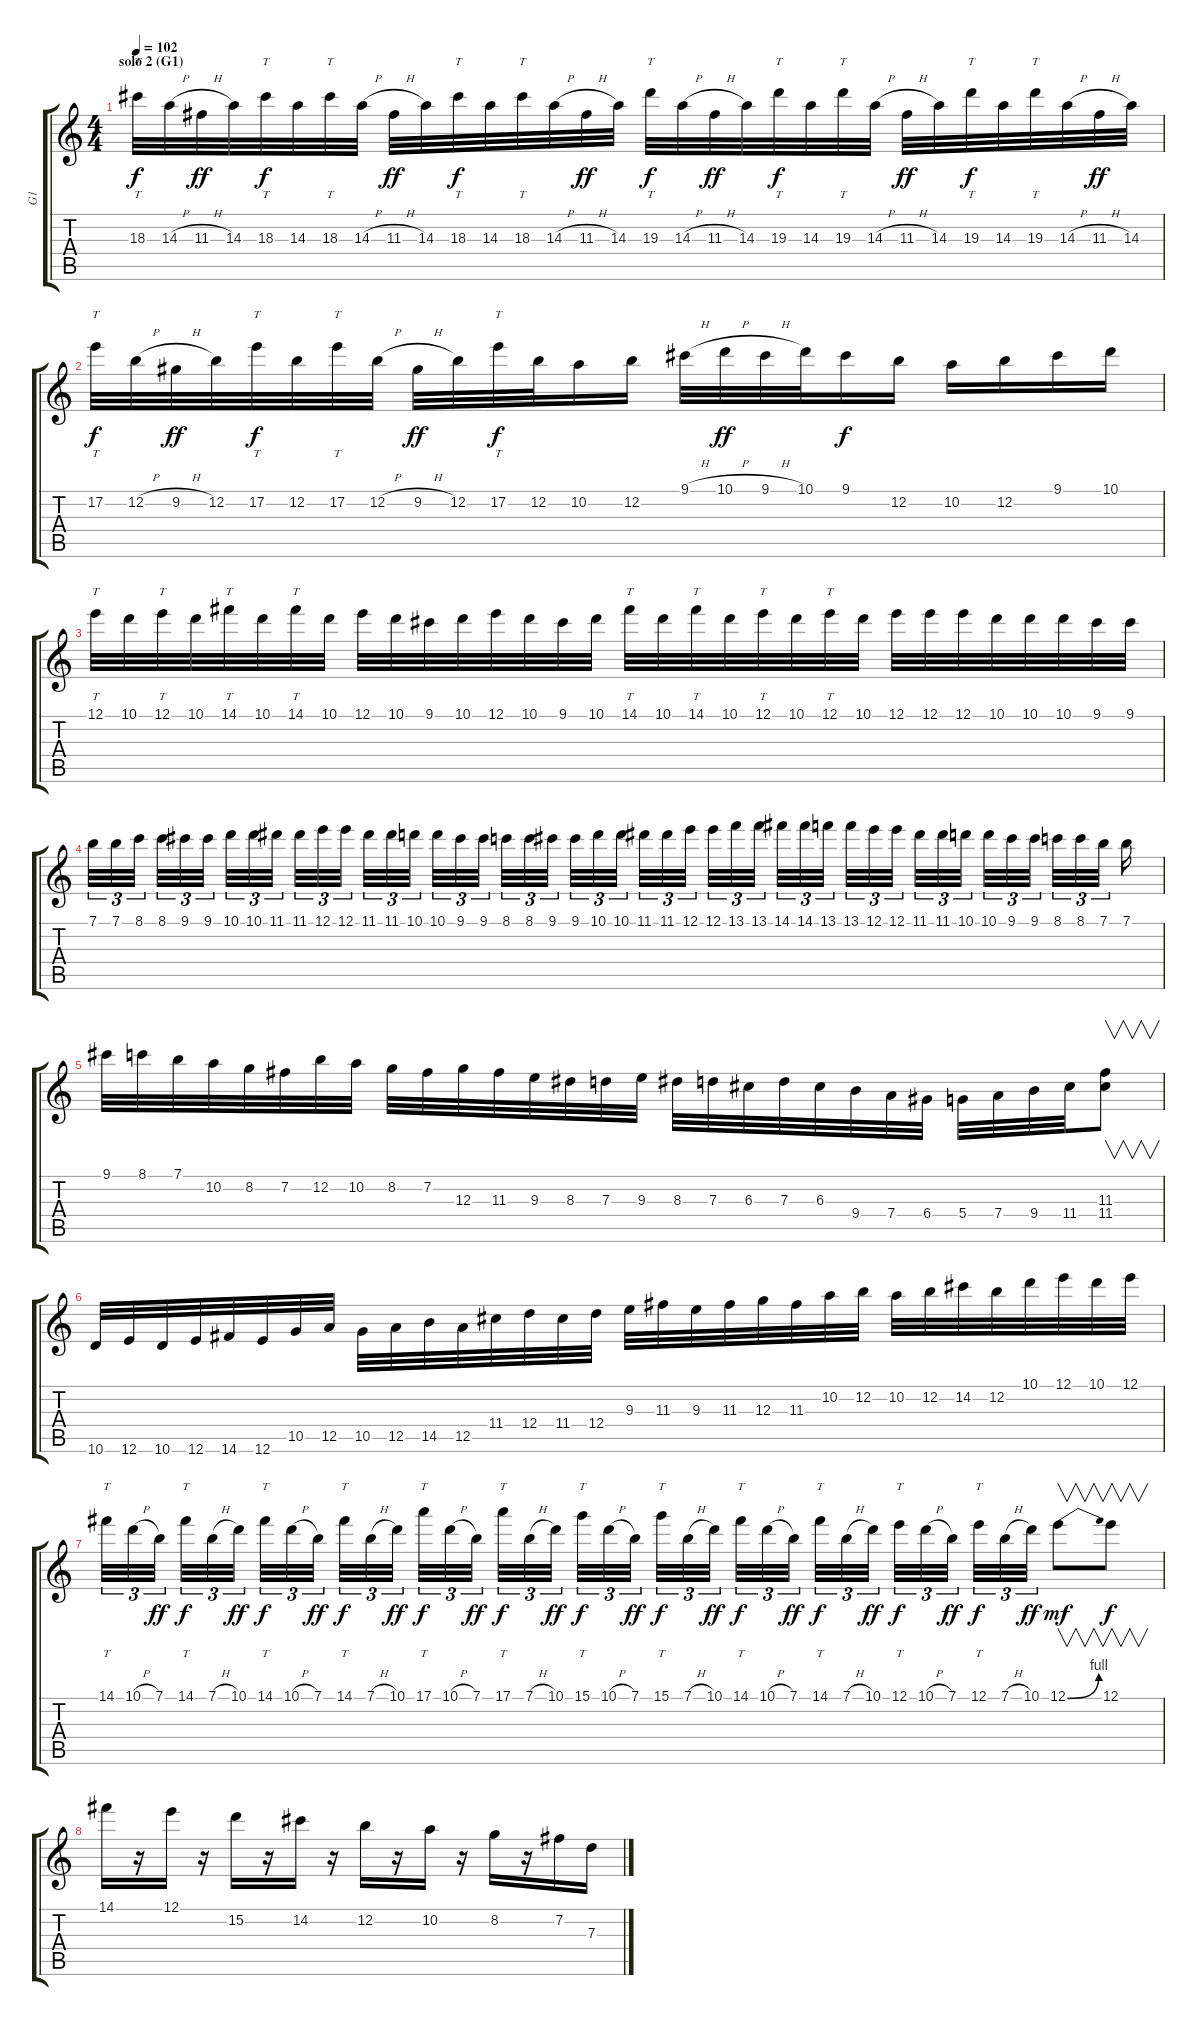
\track ("G1" "G1") {instrument distortionguitar}
\staff {score tabs}
\tuning (E4 B3 G3 D3 A2 E2) {hide}
\ts (4 4)
\section ("" "solo 2 (G1)")
\tempo 102
\clef g2
\ks c
18.3.32{tt dy f} 14.3{h}.32 11.3{h}.32{dy ff} 14.3.32 18.3.32{tt dy f} 14.3.32 18.3.32{tt} 14.3{h}.32 11.3{h}.32{dy ff} 14.3.32 18.3.32{tt dy f} 14.3.32 18.3.32{tt} 14.3{h}.32 11.3{h}.32{dy ff} 14.3.32 19.3.32{tt dy f} 14.3{h}.32 11.3{h}.32{dy ff} 14.3.32 19.3.32{tt dy f} 14.3.32 19.3.32{tt} 14.3{h}.32 11.3{h}.32{dy ff} 14.3.32 19.3.32{tt dy f} 14.3.32 19.3.32{tt} 14.3{h}.32 11.3{h}.32{dy ff} 14.3.32 |
17.2.32{tt dy f} 12.2{h}.32 9.2{h}.32{dy ff} 12.2.32 17.2.32{tt dy f} 12.2.32 17.2.32{tt} 12.2{h}.32 9.2{h}.32{dy ff} 12.2.32 17.2.32{tt dy f} 12.2.32 10.2.16 12.2.16 9.1{h}.32 10.1{h}.32{dy ff} 9.1{h}.32 10.1.32 9.1.16{dy f} 12.2.16 10.2.16 12.2.16 9.1.16 10.1.16 |
12.1.32{tt} 10.1.32 12.1.32{tt} 10.1.32 14.1.32{tt} 10.1.32 14.1.32{tt} 10.1.32 12.1.32 10.1.32 9.1.32 10.1.32 12.1.32 10.1.32 9.1.32 10.1.32 14.1.32{tt} 10.1.32 14.1.32{tt} 10.1.32 12.1.32{tt} 10.1.32 12.1.32{tt} 10.1.32 12.1.32 12.1.32 12.1.32 10.1.32 10.1.32 10.1.32 9.1.32 9.1.32 |
7.1.32{tu (3 2) balance 13} 7.1.32{tu (3 2)} 8.1.32{tu (3 2)} 8.1.32{tu (3 2)} 9.1.32{tu (3 2)} 9.1.32{tu (3 2)} 10.1.32{tu (3 2)} 10.1.32{tu (3 2)} 11.1.32{tu (3 2)} 11.1.32{tu (3 2)} 12.1.32{tu (3 2)} 12.1.32{tu (3 2)} 11.1.32{tu (3 2)} 11.1.32{tu (3 2)} 10.1.32{tu (3 2)} 10.1.32{tu (3 2)} 9.1.32{tu (3 2)} 9.1.32{tu (3 2)} 8.1.32{tu (3 2)} 8.1.32{tu (3 2)} 9.1.32{tu (3 2)} 9.1.32{tu (3 2)} 10.1.32{tu (3 2)} 10.1.32{tu (3 2)} 11.1.32{tu (3 2) balance 3} 11.1.32{tu (3 2)} 12.1.32{tu (3 2)} 12.1.32{tu (3 2)} 13.1.32{tu (3 2)} 13.1.32{tu (3 2)} 14.1.32{tu (3 2)} 14.1.32{tu (3 2)} 13.1.32{tu (3 2)} 13.1.32{tu (3 2)} 12.1.32{tu (3 2)} 12.1.32{tu (3 2)} 11.1.32{tu (3 2)} 11.1.32{tu (3 2)} 10.1.32{tu (3 2)} 10.1.32{tu (3 2)} 9.1.32{tu (3 2)} 9.1.32{tu (3 2)} 8.1.32{tu (3 2)} 8.1.32{tu (3 2)} 7.1.32{tu (3 2)} 7.1.16 |
9.1.32 8.1.32 7.1.32 10.2.32 8.2.32 7.2.32 12.2.32 10.2.32 8.2.32 7.2.32 12.3.32 11.3.32 9.3.32 8.3.32 7.3.32 9.3.32 8.3.32 7.3.32 6.3.32 7.3.32 6.3.32 9.4.32 7.4.32 6.4.32 5.4.32 7.4.32 9.4.32 11.4.32 (11.3 11.4).8{v} |
10.6.32 12.6.32 10.6.32 12.6.32 14.6.32 12.6.32 10.5.32 12.5.32 10.5.32 12.5.32 14.5.32 12.5.32 11.4.32 12.4.32 11.4.32 12.4.32 9.3.32 11.3.32 9.3.32 11.3.32 12.3.32 11.3.32 10.2.32 12.2.32 10.2.32 12.2.32 14.2.32 12.2.32 10.1.32 12.1.32 10.1.32 12.1.32 |
14.1.32{tt tu (3 2)} 10.1{h}.32{tu (3 2)} 7.1.32{tu (3 2) dy ff} 14.1.32{tt tu (3 2) dy f} 7.1{h}.32{tu (3 2)} 10.1.32{tu (3 2) dy ff} 14.1.32{tt tu (3 2) dy f} 10.1{h}.32{tu (3 2)} 7.1.32{tu (3 2) dy ff} 14.1.32{tt tu (3 2) dy f} 7.1{h}.32{tu (3 2)} 10.1.32{tu (3 2) dy ff} 17.1.32{tt tu (3 2) dy f} 10.1{h}.32{tu (3 2)} 7.1.32{tu (3 2) dy ff} 17.1.32{tt tu (3 2) dy f} 7.1{h}.32{tu (3 2)} 10.1.32{tu (3 2) dy ff} 15.1.32{tt tu (3 2) dy f} 10.1{h}.32{tu (3 2)} 7.1.32{tu (3 2) dy ff} 15.1.32{tt tu (3 2) dy f} 7.1{h}.32{tu (3 2)} 10.1.32{tu (3 2) dy ff} 14.1.32{tt tu (3 2) dy f} 10.1{h}.32{tu (3 2)} 7.1.32{tu (3 2) dy ff} 14.1.32{tt tu (3 2) dy f} 7.1{h}.32{tu (3 2)} 10.1.32{tu (3 2) dy ff} 12.1.32{tt tu (3 2) dy f} 10.1{h}.32{tu (3 2)} 7.1.32{tu (3 2) dy ff} 12.1.32{tt tu (3 2) dy f} 7.1{h}.32{tu (3 2)} 10.1.32{tu (3 2) dy ff} 12.1{be (bend 0 0 60 4)}.8{v dy mf} 12.1.8{v dy f} |
14.1.16 r.16 12.1.16 r.16 15.2.16 r.16 14.2.16 r.16 12.2.16 r.16 10.2.16 r.16 8.2.16 r.16 7.2.16 7.3.16
